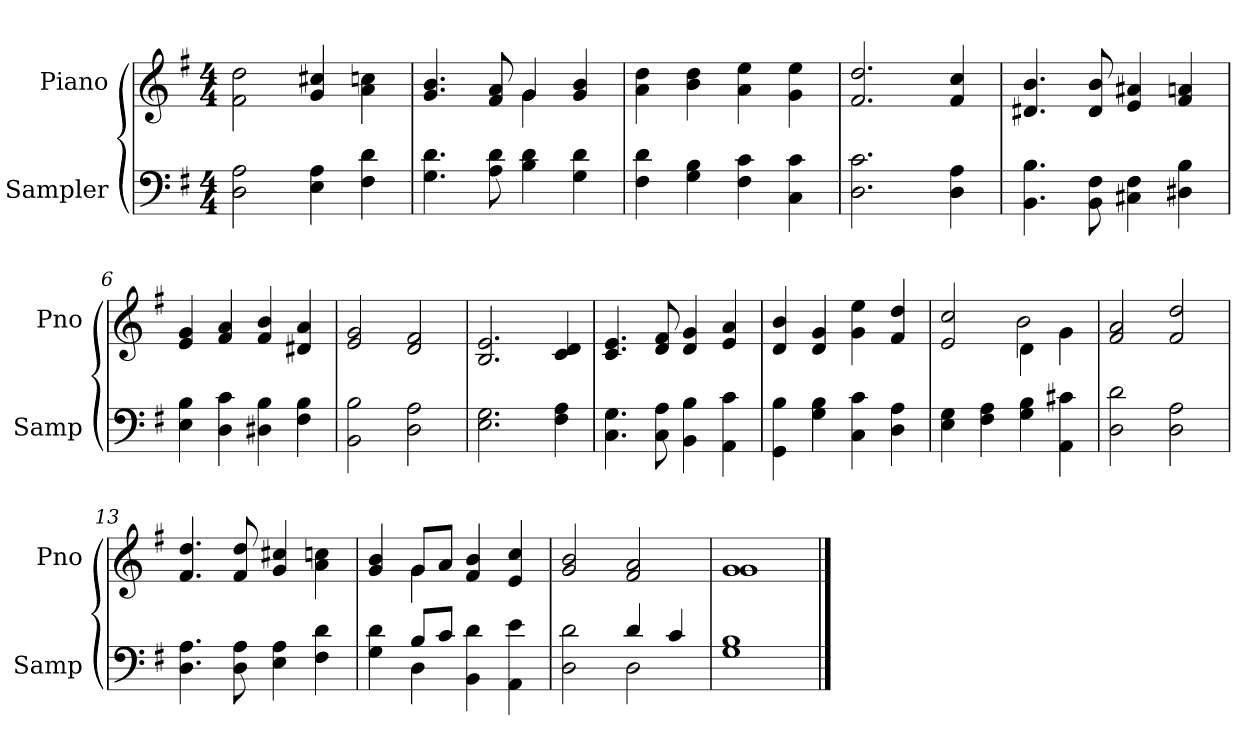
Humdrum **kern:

**kern	**kern
*part2	*part1
*staff2	*staff1
*I"Sampler	*I"Piano
*I'Samp	*I'Pno
*clefF4	*clefG2
*k[f#]	*k[f#]
*G:	*G:
*M4/4	*M4/4
=1	=1
2D 2A	2f#\ 2dd\
4E 4A	4g 4cc#X
4F# 4d	4a 4ccn
=2	=2
*	*^
4.G 4.d	4.g 4.b	2ryy
8A 8d	8f# 8a	.
4B 4d	4g/	4g
4G 4d	4g 4b	4ryy
*	*v	*v
=3	=3
4F# 4d	4a 4dd
4G 4B	4b 4dd
4F# 4c	4a 4ee
4C 4c	4g 4ee
=4	=4
2.D 2.c	2.f# 2.dd
4D 4A	4f# 4cc
=5	=5
4.BB 4.B	4.d#X 4.b
8BB 8F#	8d# 8b
4C#X 4F#	4e 4a#X
4D#X 4B	4f# 4an
=6	=6
4E 4B	4e 4g
4D 4c	4f# 4a
4D#X 4B	4f# 4b
4F# 4B	4d#X 4a
=7	=7
2BB 2B	2e 2g
2D 2A	2d 2f#
=8	=8
2.E 2.G	2.B 2.e
4F# 4A	4c 4d
=9	=9
4.C 4.G	4.c 4.e
8C 8A	8d 8f#
4BB 4B	4d 4g
4AA 4c	4e 4a
=10	=10
4GG 4B	4d 4b
4G 4B	4d 4g
4C 4c	4g 4ee
4D 4A	4f# 4dd
=11	=11
*	*^
4E 4G	2e 2cc	2ryy
4F# 4A	.	.
4G 4B	4d\	2b
4AA 4c#X	4g\	.
*	*v	*v
=12	=12
2D 2d	2f# 2a
2D 2A	2f# 2dd
=13	=13
4.D 4.A	4.f# 4.dd
8D 8A	8f# 8dd
4E 4A	4g 4cc#X
4F# 4d	4a 4ccn
=14	=14
*^	*^
4G 4d	4ryy	4g 4b	4ryy
8B/L	4D	8g/L	4g
8c/J	.	8a/J	.
4BB 4d	2ryy	4f# 4b	2ryy
4AA 4e	.	4e 4cc	.
*	*	*v	*v
=15	=15	=15
2D 2d	2ryy	2g 2b
4d/	2D	2f# 2a
4c/	.	.
*v	*v	*
=16	=16
*	*^
1G 1B	1g/	1g
*	*v	*v
==	==
*-	*-
